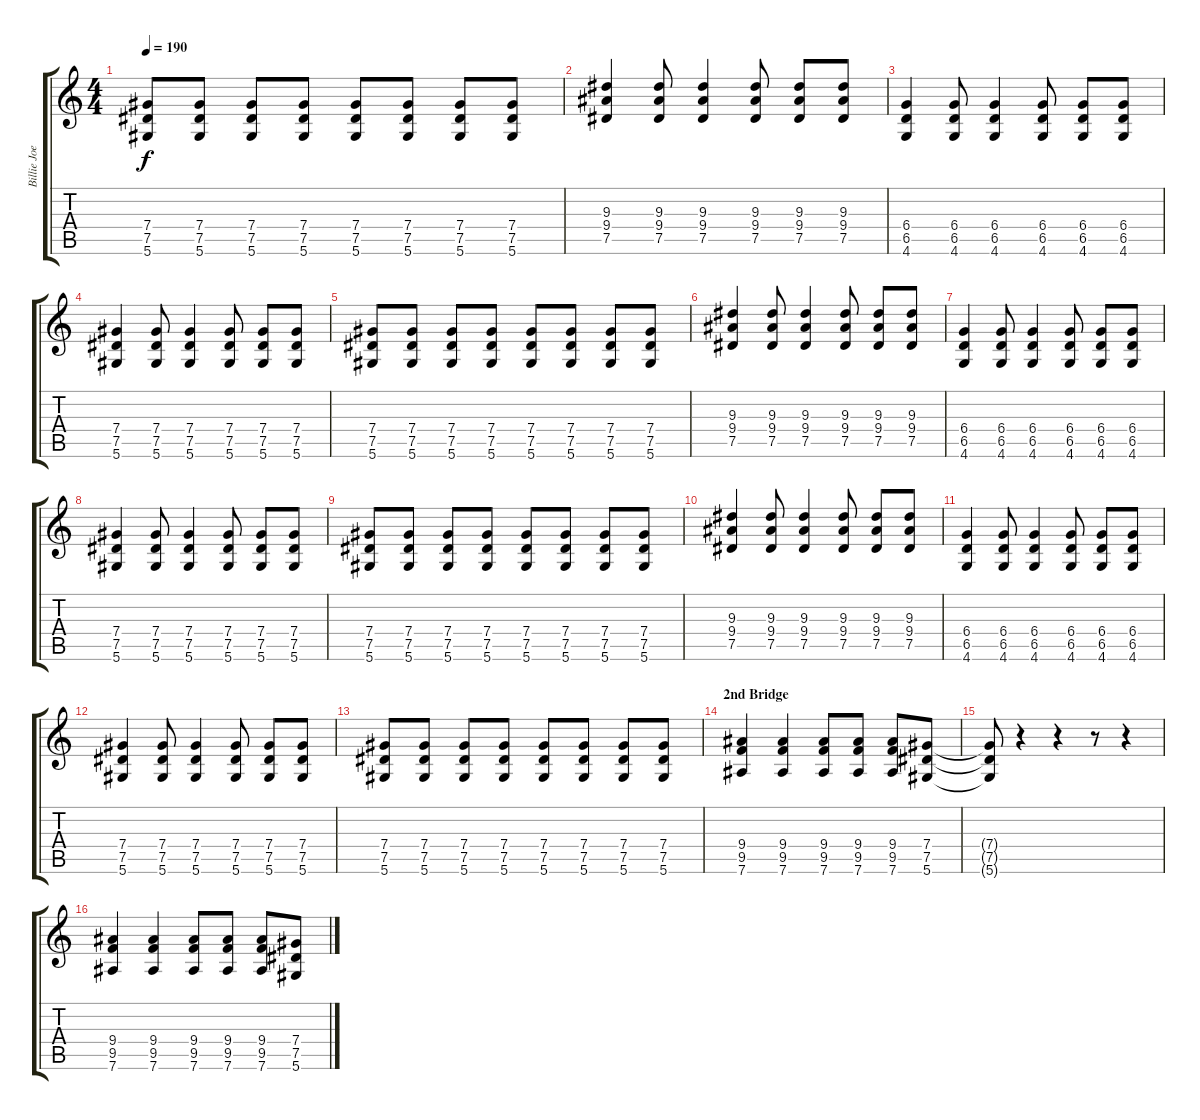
\track ("Billie Joe Armstrong (Guitar)" "Billie Joe") {instrument distortionguitar}
\staff {score tabs}
\tuning (Eb4 Bb3 Gb3 Db3 Ab2 Eb2) {hide}
\ts (4 4)
\tempo 190
\clef g2
\ks c
(7.4 7.5 5.6).8{dy f} (7.4 7.5 5.6).8 (7.4 7.5 5.6).8 (7.4 7.5 5.6).8 (7.4 7.5 5.6).8 (7.4 7.5 5.6).8 (7.4 7.5 5.6).8 (7.4 7.5 5.6).8 |
(9.3 9.4 7.5).4 (9.3 9.4 7.5).8 (9.3 9.4 7.5).4 (9.3 9.4 7.5).8 (9.3 9.4 7.5).8 (9.3 9.4 7.5).8 |
(6.4 6.5 4.6).4 (6.4 6.5 4.6).8 (6.4 6.5 4.6).4 (6.4 6.5 4.6).8 (6.4 6.5 4.6).8 (6.4 6.5 4.6).8 |
(7.4 7.5 5.6).4 (7.4 7.5 5.6).8 (7.4 7.5 5.6).4 (7.4 7.5 5.6).8 (7.4 7.5 5.6).8 (7.4 7.5 5.6).8 |
(7.4 7.5 5.6).8 (7.4 7.5 5.6).8 (7.4 7.5 5.6).8 (7.4 7.5 5.6).8 (7.4 7.5 5.6).8 (7.4 7.5 5.6).8 (7.4 7.5 5.6).8 (7.4 7.5 5.6).8 |
(9.3 9.4 7.5).4 (9.3 9.4 7.5).8 (9.3 9.4 7.5).4 (9.3 9.4 7.5).8 (9.3 9.4 7.5).8 (9.3 9.4 7.5).8 |
(6.4 6.5 4.6).4 (6.4 6.5 4.6).8 (6.4 6.5 4.6).4 (6.4 6.5 4.6).8 (6.4 6.5 4.6).8 (6.4 6.5 4.6).8 |
(7.4 7.5 5.6).4 (7.4 7.5 5.6).8 (7.4 7.5 5.6).4 (7.4 7.5 5.6).8 (7.4 7.5 5.6).8 (7.4 7.5 5.6).8 |
(7.4 7.5 5.6).8 (7.4 7.5 5.6).8 (7.4 7.5 5.6).8 (7.4 7.5 5.6).8 (7.4 7.5 5.6).8 (7.4 7.5 5.6).8 (7.4 7.5 5.6).8 (7.4 7.5 5.6).8 |
(9.3 9.4 7.5).4 (9.3 9.4 7.5).8 (9.3 9.4 7.5).4 (9.3 9.4 7.5).8 (9.3 9.4 7.5).8 (9.3 9.4 7.5).8 |
(6.4 6.5 4.6).4 (6.4 6.5 4.6).8 (6.4 6.5 4.6).4 (6.4 6.5 4.6).8 (6.4 6.5 4.6).8 (6.4 6.5 4.6).8 |
(7.4 7.5 5.6).4 (7.4 7.5 5.6).8 (7.4 7.5 5.6).4 (7.4 7.5 5.6).8 (7.4 7.5 5.6).8 (7.4 7.5 5.6).8 |
(7.4 7.5 5.6).8 (7.4 7.5 5.6).8 (7.4 7.5 5.6).8 (7.4 7.5 5.6).8 (7.4 7.5 5.6).8 (7.4 7.5 5.6).8 (7.4 7.5 5.6).8 (7.4 7.5 5.6).8 |
\section ("" "2nd Bridge")
(9.4 9.5 7.6).4 (9.4 9.5 7.6).4 (9.4 9.5 7.6).8 (9.4 9.5 7.6).8 (9.4 9.5 7.6).8 (7.4 7.5 5.6).8 |
(7.4{t} 7.5{t} 5.6{t}).8 r.4 r.4 r.8 r.4 |
(9.4 9.5 7.6).4 (9.4 9.5 7.6).4 (9.4 9.5 7.6).8 (9.4 9.5 7.6).8 (9.4 9.5 7.6).8 (7.4 7.5 5.6).8
